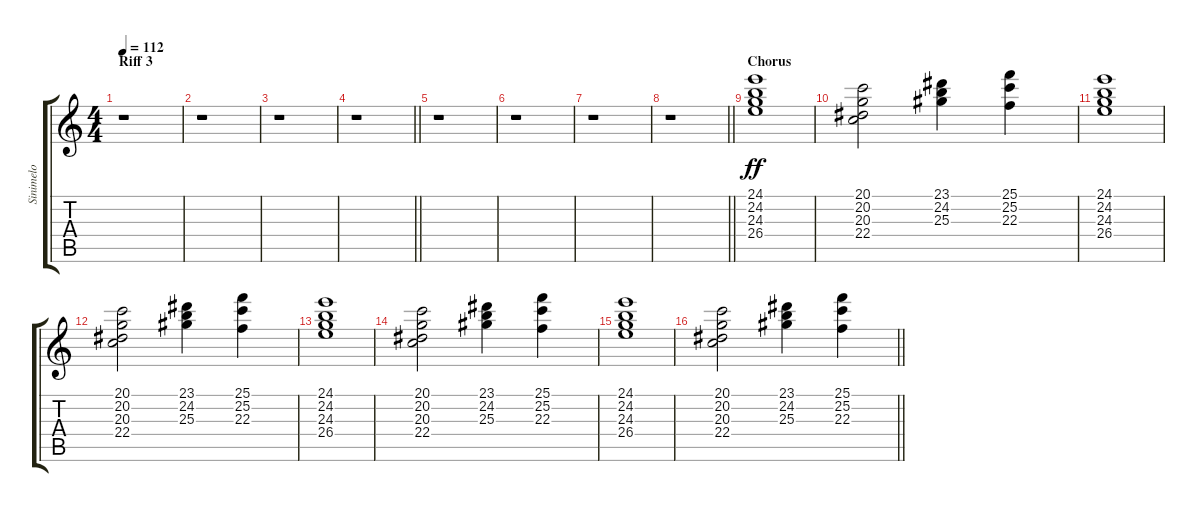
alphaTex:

\track ("Sinimelo" "Sinimelo") {instrument stringensemble2}
\staff {score tabs}
\tuning (E4 B3 G3 D3 A2 E2) {hide}
\ts (4 4)
\section ("" "Riff 3")
\tempo 112
\clef g2
\ks c
r.1{dy ff} |
r.1 |
r.1 |
\barLineRight lightlight
r.1 |
r.1 |
r.1 |
r.1 |
\barLineRight lightlight
r.1 |
\section ("" "Chorus")
(24.1 24.2 24.3 26.4).1 |
(20.1 20.2 20.3 22.4).2 (23.1 24.2 25.3).4 (25.1 25.2 22.3).4 |
(24.1 24.2 24.3 26.4).1 |
(20.1 20.2 20.3 22.4).2 (23.1 24.2 25.3).4 (25.1 25.2 22.3).4 |
(24.1 24.2 24.3 26.4).1 |
(20.1 20.2 20.3 22.4).2 (23.1 24.2 25.3).4 (25.1 25.2 22.3).4 |
(24.1 24.2 24.3 26.4).1 |
\barLineRight lightlight
(20.1 20.2 20.3 22.4).2 (23.1 24.2 25.3).4 (25.1 25.2 22.3).4
